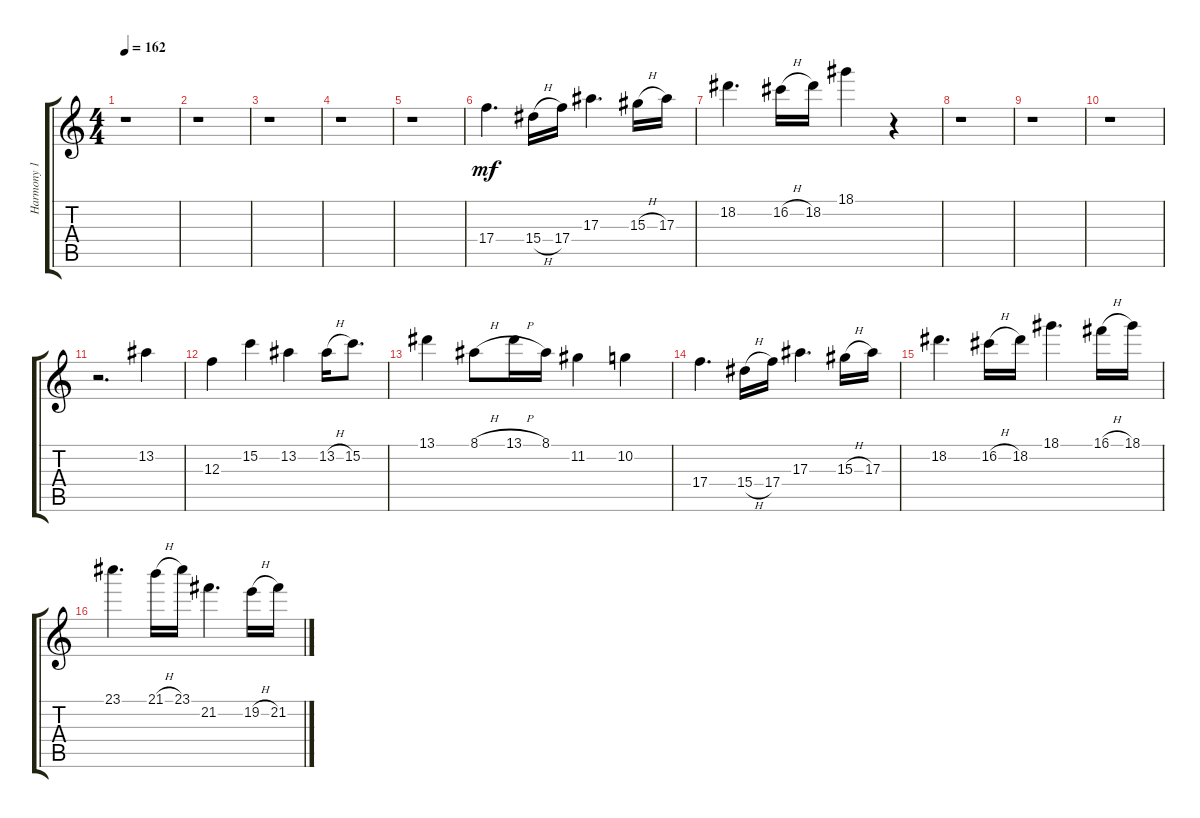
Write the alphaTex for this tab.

\track ("Harmony 1" "Harmony 1") {instrument overdrivenguitar}
\staff {score tabs}
\tuning (D4 A3 F3 C3 G2 C2) {hide}
\ts (4 4)
\tempo 162
\clef g2
\ks aminor
r.1{dy mf} |
r.1 |
r.1 |
r.1 |
r.1 |
17.4.4{d} 15.4{h}.16 17.4.16 17.3.4{d} 15.3{h}.16 17.3.16 |
18.2.4{d} 16.2{h}.16 18.2.16 18.1.4 r.4 |
r.1 |
r.1 |
r.1 |
r.2{d} 13.2.4 |
12.3.4 15.2.4 13.2.4 13.2{h}.16 15.2.8{d} |
13.1.4 8.1{h}.8 13.1{h}.16 8.1.16 11.2.4 10.2.4 |
17.4.4{d} 15.4{h}.16 17.4.16 17.3.4{d} 15.3{h}.16 17.3.16 |
18.2.4{d} 16.2{h}.16 18.2.16 18.1.4{d} 16.1{h}.16 18.1.16 |
23.1.4{d} 21.1{h}.16 23.1.16 21.2.4{d} 19.2{h}.16 21.2.16
